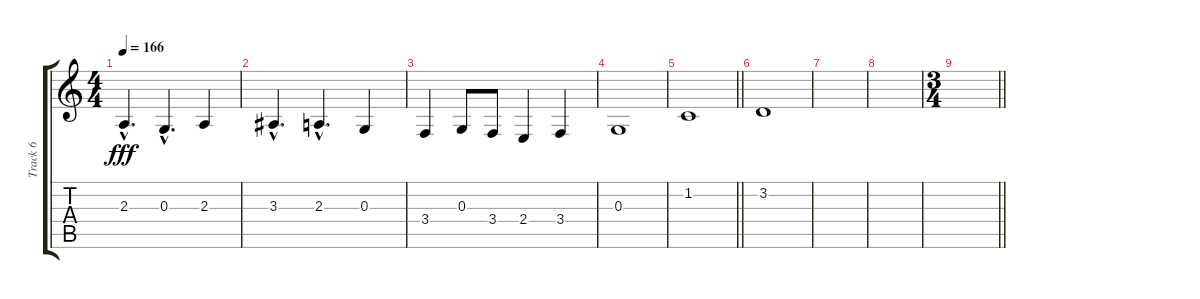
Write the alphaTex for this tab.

\track ("Track 6" "Track 6") {instrument altosax}
\staff {score tabs}
\tuning (E4 B3 G3 D3 A2 D2) {hide}
\ts (4 4)
\tempo 166
\clef g2
\ks c
2.3{hac}.4{d dy fff} 0.3{hac}.4{d} 2.3.4 |
3.3{hac}.4{d} 2.3{hac}.4{d} 0.3.4 |
3.4.4 0.3.8 3.4.8 2.4.4 3.4.4 |
0.3.1 |
\barLineRight lightlight
1.2.1 |
3.2.1 |
|
|
\ts (3 4)
\barLineRight lightlight
